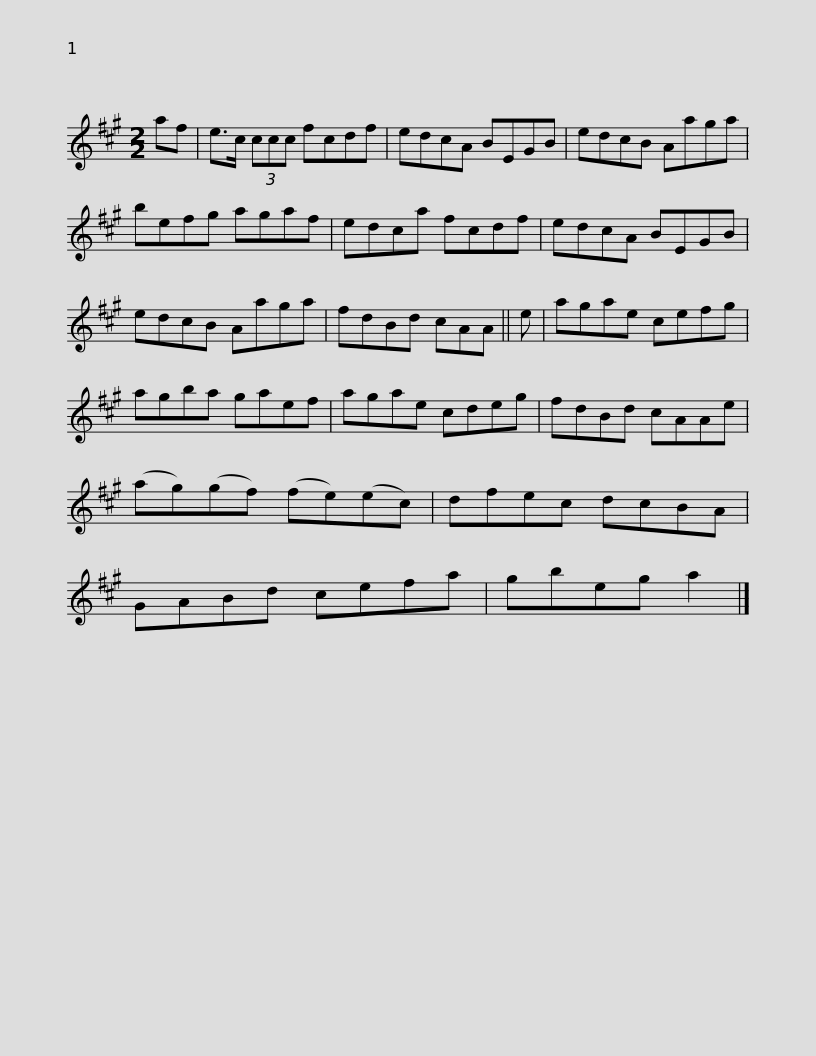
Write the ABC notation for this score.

X:1
L:1/8
M:2/2
I:linebreak $
K:A
V:1 treble
V:1
 af | e>c (3ccc fcdf | edcA BEGB | edcB Aaga | befg agaf | %5
 edca fcdf |$ edcA BEGB | edcB Aaga | fdBd cAA || e | %10
 agae cefg | agba gaef |$ agae cdeg | fdBd cAAe | (ag)(gf) (fe)(ec) | %15
 dfec dcBA | GABd cefa |$ gbeg a2 |] %18
